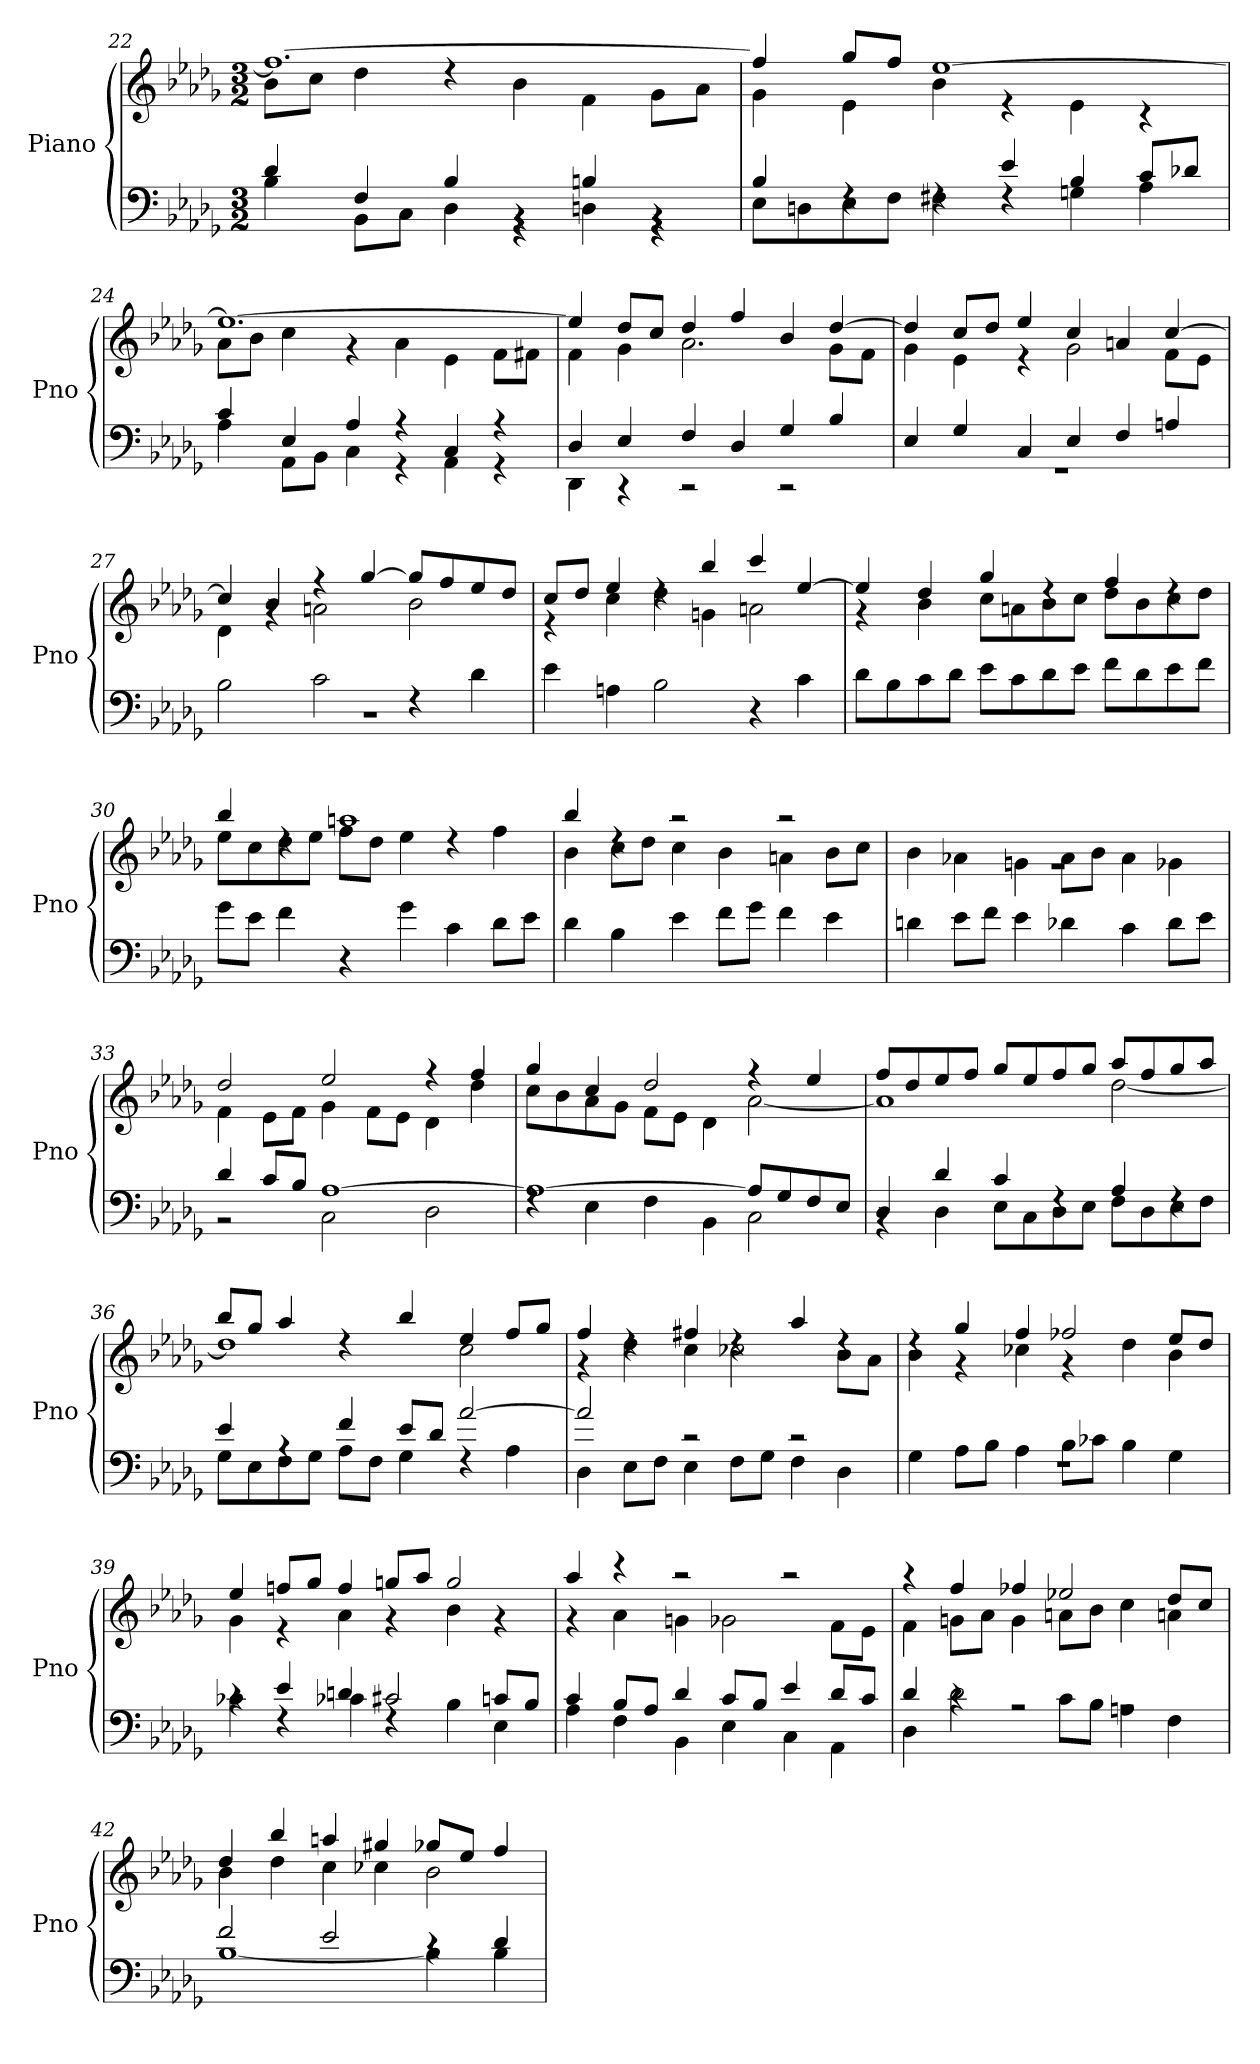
**kern	**kern
*part1	*part1
*staff2	*staff1
*I"Piano	*
*I'Pno	*
*clefF4	*clefG2
*k[b-e-a-d-g-]	*k[b-e-a-d-g-]
*M3/2	*M3/2
=22	=22
*^	*^
4d-/	4B-\	1.ff_	8b-\L
.	.	.	8cc\J
4F/	8BB-\L	.	4dd-\
.	8C\J	.	.
4B-/	4D-\	.	4rdd
4rBB	4r	.	4b-\
4Bni/	4Dn\	.	4f\
4rBB	4r	.	8g-\L
.	.	.	8a-\J
=23	=23	=23	=23
4B-/	8E-\L	4ff/]	4g-\
.	8Dn\	.	.
4rF	8E-\	8gg-/L	4e-\
.	8F\J	8ff/J	.
4rF	4F#Xi\	[1ee-	4b-\
4e-/	4rF	.	4r
4B-/	4Gn\	.	4e-\
8c/L	4A-\	.	4r
8d-X/J	.	.	.
=24	=24	=24	=24
4c/	4A-\	1.ee-_	8a-\L
.	.	.	8b-\J
4E-/	8AA-\L	.	4cc\
.	8BB-\J	.	.
4A-/	4C\	.	4r
4r	4r	.	4a-\
4C/	4AA-\	.	4e-\
4r	4r	.	8f\L
.	.	.	8f#Xi\J
!!LO:LB:g=z	!!
=25	=25	=25	=25
4D-/	4DD-\	4ee-/]	4f\
4E-/	4r	8dd-/L	4g-\
.	.	8cc/J	.
4F/	2r	4dd-/	2.a-\
4D-/	.	4ff/	.
4G-/	2r	4b-/	.
4B-/	.	[4dd-/	8g-\L
.	.	.	8f\J
=26	=26	=26	=26
4E-/	1.r	4dd-/]	4g-\
4G-/	.	8cc/L	4e-\
.	.	8dd-/J	.
4C/	.	4ee-/	4r
4E-/	.	4cc/	2g-\
4F/	.	4an/	.
4An/	.	[4cc/	8f\L
.	.	.	8e-\J
=27	=27	=27	=27
2B-\	1.r	4cc/]	4d-\
.	.	4b-/	4rg
2c\	.	4r	2an\
.	.	[4gg-/	.
4rF	.	8gg-/L]	2b-\
.	.	8ff/	.
4d-\	.	8ee-/	.
.	.	8dd-/J	.
*v	*v	*	*
=28	=28	=28
4e-\	8cc/L	4r
.	8dd-/J	.
4An\	4ee-/	4cc\
2B-\	4rdd	4dd-\
.	4bb-/	4gn\
4r	4ccc/	2an\
4c\	[4ee-/	.
!!LO:LB:g=z	!!
=29	=29	=29
8d-\L	4ee-/]	4r
8B-\	.	.
8c\	4dd-/	4b-\
8d-\J	.	.
8e-\L	4gg-/	8cc\L
8c\	.	8an\
8d-\	4rdd	8b-\
8e-\J	.	8cc\J
8f\L	4ff/	8dd-\L
8d-\	.	8b-\
8e-\	4rdd	8cc\
8f\J	.	8dd-\J
=30	=30	=30
8g-\L	4bb-/	8ee-\L
8e-\J	.	8cc\
4f\	4rdd	8dd-\
.	.	8ee-\J
4r	1aan	8ff\L
.	.	8dd-\J
4g-\	.	4ee-\
4c\	.	4rdd
8d-\L	.	4ff\
8e-\J	.	.
=31	=31	=31
4d-\	4bb-/	4b-\
4B-\	4rdd	8cc\L
.	.	8dd-\J
4e-\	2r	4cc\
8f\L	.	4b-\
8g-\J	.	.
4f\	2r	4an\
4e-\	.	8b-\L
.	.	8cc\J
!!LO:LB:g=z	!!
=32	=32	=32
4dn\	1.rg	4b-\
8e-\L	.	4a-X\
8f\J	.	.
4e-\	.	4gn\
4d-X\	.	8a-\L
.	.	8b-\J
4c\	.	4a-\
8d-\L	.	4g-X\
8e-\J	.	.
=33	=33	=33
*^	*	*
4d-/	2r	2dd-/	4f\
8c/L	.	.	8e-\L
8B-/J	.	.	8f\J
[1A-	2C\	2ee-/	4g-\
.	.	.	8f\L
.	.	.	8e-\J
.	2D-\	4r	4d-\
.	.	4ff/	4dd-\
=34	=34	=34	=34
1A-_	4rF	4gg-/	8cc\L
.	.	.	8b-\
.	4E-\	4cc/	8a-\
.	.	.	8g-\J
.	4F\	2dd-/	8f\L
.	.	.	8e-\J
.	4BB-\	.	4d-\
8A-/L]	2C\	4r	[2a-\
8G-/	.	.	.
8F/	.	4ee-/	.
8E-/J	.	.	.
=35	=35	=35	=35
4D-/	4rBB	8ff/L	1a-]
.	.	8dd-/	.
4d-/	4D-\	8ee-/	.
.	.	8ff/J	.
4c/	8E-\L	8gg-/L	.
.	8C\	8ee-/	.
4rF	8D-\	8ff/	.
.	8E-\J	8gg-/J	.
4A-/	8F\L	8aa-/L	[2dd-\
.	8D-\	8ff/	.
4rF	8E-\	8gg-/	.
.	8F\J	8aa-/J	.
!!LO:LB:g=z	!!
=36	=36	=36	=36
4e-/	8G-\L	8bb-/L	1dd-]
.	8E-\	8gg-/J	.
4rA	8F\	4aa-/	.
.	8G-\J	.	.
4f/	8A-\L	4rdd	.
.	8F\J	.	.
8e-/L	4G-\	4bb-/	.
8d-/J	.	.	.
[2a-/	4rF	4ee-/	2cc\
.	4A-\	8ff/L	.
.	.	8gg-/J	.
=37	=37	=37	=37
2a-/]	4D-\	4ff/	4r
.	8E-\L	4rdd	4dd-\
.	8F\J	.	.
2r	4E-\	4ff#Xi/	4cc\
.	8F\L	4rdd	2cc-X\
.	8G-\J	.	.
2r	4F\	4aa-/	.
.	4D-\	4rdd	8b-\L
.	.	.	8a-\J
=38	=38	=38	=38
1.rF	4G-\	4rdd	4b-\
.	8A-\L	4gg-/	4r
.	8B-\J	.	.
.	4A-\	4ff/	4cc-X\
.	8B-\L	2ff-X/	4r
.	8c-X\J	.	.
.	4B-\	.	4dd-\
.	4G-\	8ee-/L	4b-\
.	.	8dd-/J	.
=39	=39	=39	=39
4rc	4c-X\	4ee-/	4g-\
4e-/	4rF	8ffn/L	4r
.	.	8gg-/J	.
4dn/	4c-X\	4ff/	4a-\
2c#Xi/	4rF	8ggn/L	4r
.	.	8aa-/J	.
.	4B-\	2gg/	4b-\
8cn/L	4E-\	.	4r
8B-/J	.	.	.
!!LO:LB:g=z	!!
=40	=40	=40	=40
4c/	4A-\	4aa-/	4r
8B-/L	4F\	4r	4a-\
8A-/J	.	.	.
4d-/	4BB-\	2r	4gn\
8c/L	4E-\	.	2g-X\
8B-/J	.	.	.
4e-/	4C\	2r	.
8d-/L	4AA-\	.	8f\L
8c/J	.	.	8e-\J
=41	=41	=41	=41
4d-/	4D-\	4r	4f\
4rc	2d-\	4ff/	8gn\L
.	.	.	8a-\J
2rA	.	4ff-Xi/	4g\
.	8c\L	2ee-X/	8an\L
.	8B-\J	.	8b-\J
2rA	4An\	.	4cc\
.	4F\	8dd-/L	4an\
.	.	8cc/J	.
=42	=42	=42	=42
2f/	[1B-	4dd-/	4b-\
.	.	4bb-/	4dd-\
2e-/	.	4aan/	4cc\
.	.	4gg#Xi/	4cc-X\
4rc	4B-\]	8gg-/L	2b-\
.	.	8ee-/J	.
4d-/	4B-\	4ff/	.
*v	*v	*	*
*	*v	*v
=	=
*-	*-
